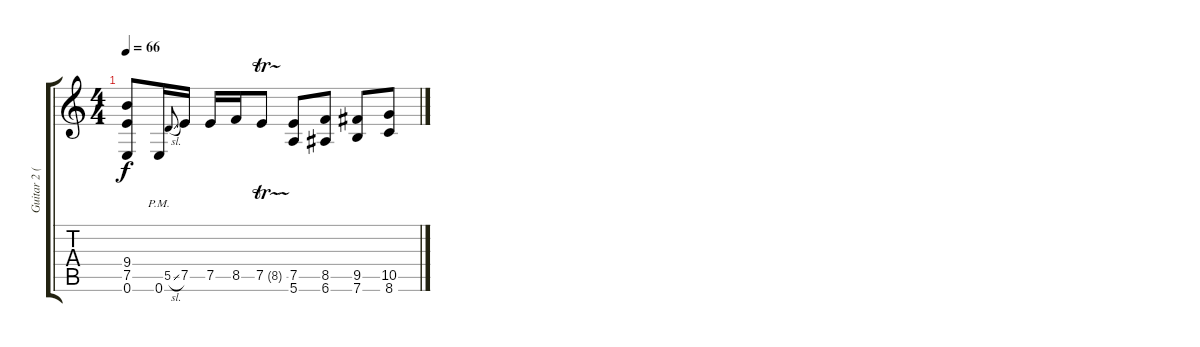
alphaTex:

\track ("Guitar 2 (Distortion)" "Guitar 2 (") {instrument distortionguitar}
\staff {score tabs}
\tuning (E4 B3 G3 D3 A2 E2) {hide}
\ts (4 4)
\tempo 66
\clef g2
\ks c
(9.4 7.5 0.6).8{dy f} 0.6{pm}.16 5.5{sl}.8{gr onbeat} 7.5.16 7.5.16 8.5.16 7.5{tr (8 64)}.8 (7.5 5.6).8 (8.5 6.6).8 (9.5 7.6).8 (10.5 8.6).8
